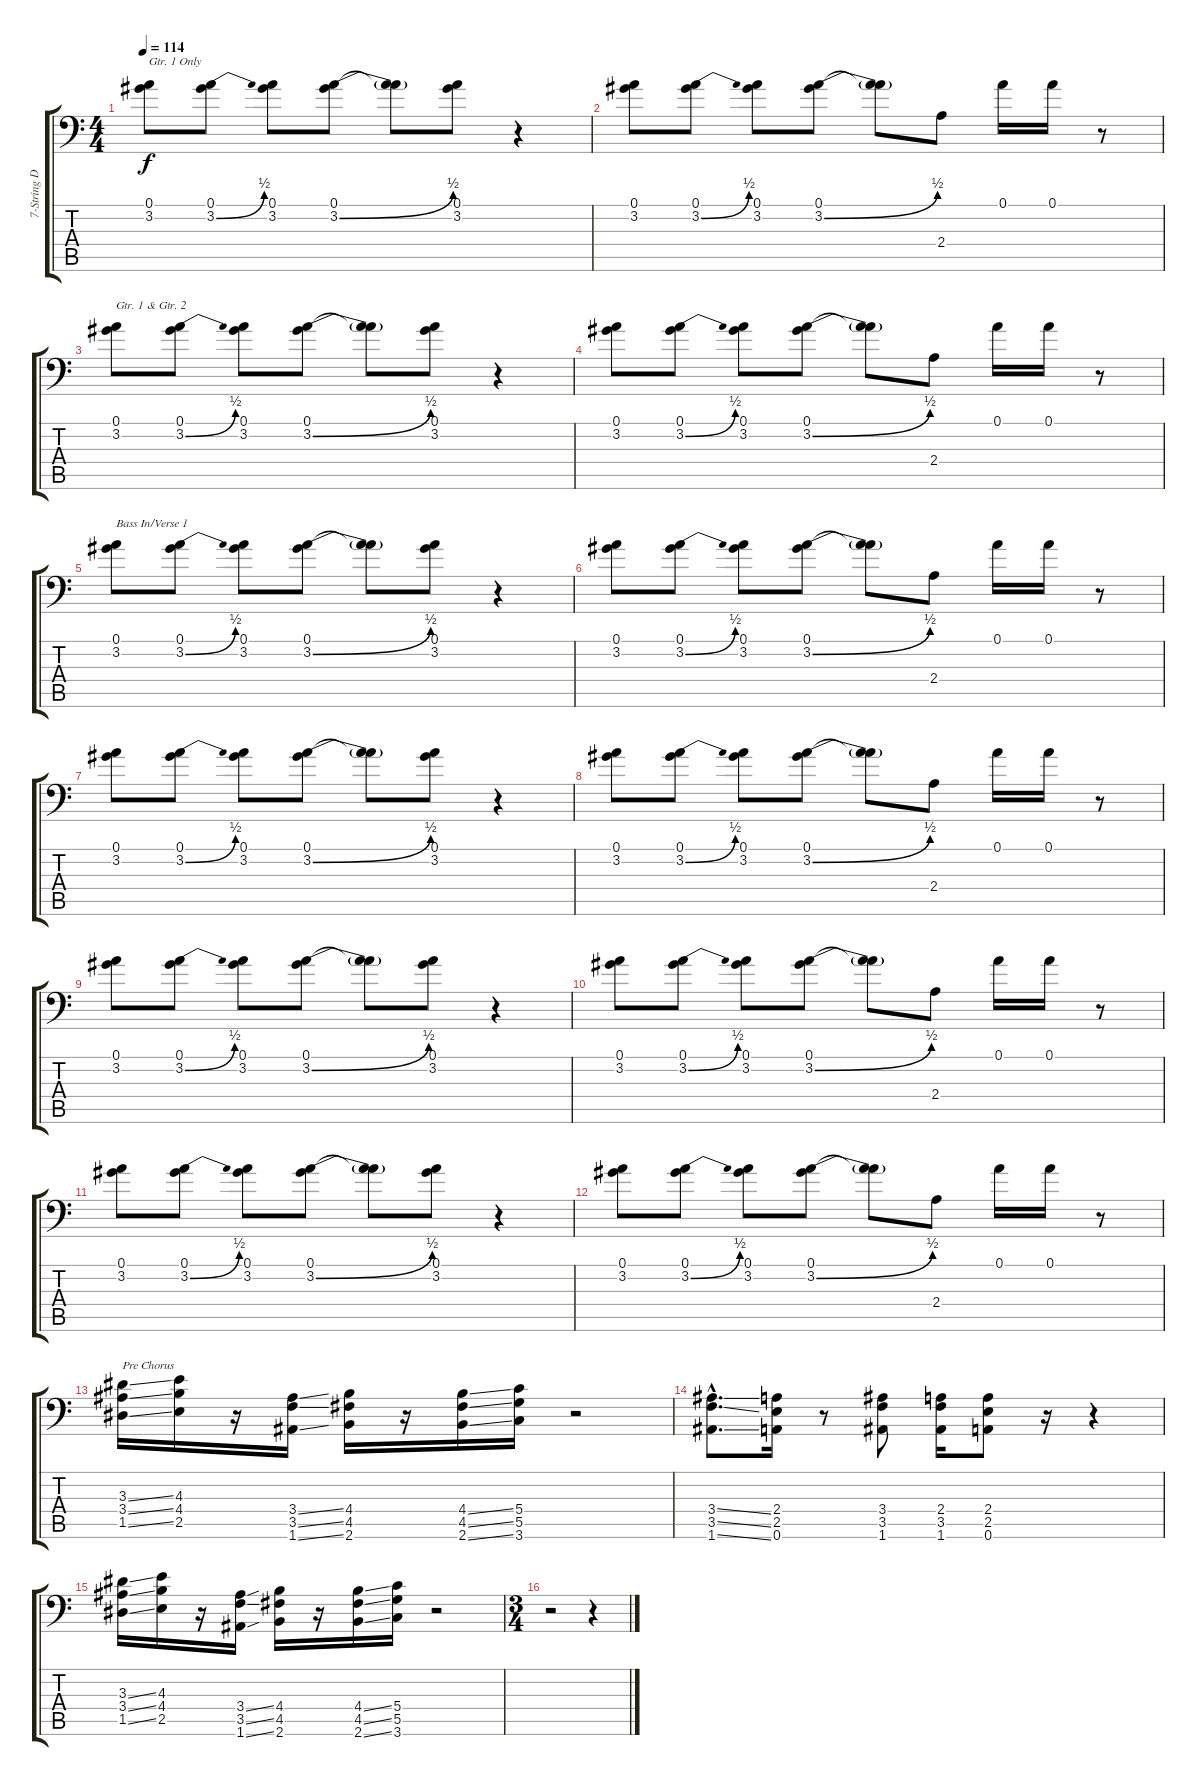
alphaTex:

\track ("7-String Dist. #1" "7-String D") {instrument distortionguitar}
\staff {score tabs}
\tuning (A3 F3 C3 G2 D2 A1) {hide}
\ts (4 4)
\tempo 114
\clef f4
\ks c
(0.1 3.2).8{txt "Gtr. 1 Only" dy f instrument distortionguitar} (0.1 3.2{be (bend 0 0 60 2)}).8 (0.1 3.2).8 (0.1 3.2{be (bend 0 0 60 2)}).8 (0.1{t} 3.2{t}).8 (0.1 3.2).8 r.4 |
(0.1 3.2).8 (0.1 3.2{be (bend 0 0 60 2)}).8 (0.1 3.2).8 (0.1 3.2{be (bend 0 0 60 2)}).8 (0.1{t} 3.2{t}).8 2.4.8 0.1.16 0.1.16 r.8 |
(0.1 3.2).8{txt "Gtr. 1 & Gtr. 2"} (0.1 3.2{be (bend 0 0 60 2)}).8 (0.1 3.2).8 (0.1 3.2{be (bend 0 0 60 2)}).8 (0.1{t} 3.2{t}).8 (0.1 3.2).8 r.4 |
(0.1 3.2).8 (0.1 3.2{be (bend 0 0 60 2)}).8 (0.1 3.2).8 (0.1 3.2{be (bend 0 0 60 2)}).8 (0.1{t} 3.2{t}).8 2.4.8 0.1.16 0.1.16 r.8 |
(0.1 3.2).8{txt "Bass In/Verse 1"} (0.1 3.2{be (bend 0 0 60 2)}).8 (0.1 3.2).8 (0.1 3.2{be (bend 0 0 60 2)}).8 (0.1{t} 3.2{t}).8 (0.1 3.2).8 r.4 |
(0.1 3.2).8 (0.1 3.2{be (bend 0 0 60 2)}).8 (0.1 3.2).8 (0.1 3.2{be (bend 0 0 60 2)}).8 (0.1{t} 3.2{t}).8 2.4.8 0.1.16 0.1.16 r.8 |
(0.1 3.2).8 (0.1 3.2{be (bend 0 0 60 2)}).8 (0.1 3.2).8 (0.1 3.2{be (bend 0 0 60 2)}).8 (0.1{t} 3.2{t}).8 (0.1 3.2).8 r.4 |
(0.1 3.2).8 (0.1 3.2{be (bend 0 0 60 2)}).8 (0.1 3.2).8 (0.1 3.2{be (bend 0 0 60 2)}).8 (0.1{t} 3.2{t}).8 2.4.8 0.1.16 0.1.16 r.8 |
(0.1 3.2).8 (0.1 3.2{be (bend 0 0 60 2)}).8 (0.1 3.2).8 (0.1 3.2{be (bend 0 0 60 2)}).8 (0.1{t} 3.2{t}).8 (0.1 3.2).8 r.4 |
(0.1 3.2).8 (0.1 3.2{be (bend 0 0 60 2)}).8 (0.1 3.2).8 (0.1 3.2{be (bend 0 0 60 2)}).8 (0.1{t} 3.2{t}).8 2.4.8 0.1.16 0.1.16 r.8 |
(0.1 3.2).8 (0.1 3.2{be (bend 0 0 60 2)}).8 (0.1 3.2).8 (0.1 3.2{be (bend 0 0 60 2)}).8 (0.1{t} 3.2{t}).8 (0.1 3.2).8 r.4 |
(0.1 3.2).8 (0.1 3.2{be (bend 0 0 60 2)}).8 (0.1 3.2).8 (0.1 3.2{be (bend 0 0 60 2)}).8 (0.1{t} 3.2{t}).8 2.4.8 0.1.16 0.1.16 r.8 |
(3.3{ss} 3.4{ss} 1.5{ss}).16{txt "Pre Chorus"} (4.3 4.4 2.5).16 r.16 (3.4{ss} 3.5{ss} 1.6{ss}).16 (4.4 4.5 2.6).16 r.16 (4.4{ss} 4.5{ss} 2.6{ss}).16 (5.4 5.5 3.6).16 r.2 |
(3.4{ss hac} 3.5{ss hac} 1.6{ss hac}).8{d} (2.4 2.5 0.6).16 r.8 (3.4 3.5 1.6).8 (2.4 3.5 1.6).16 (2.4 2.5 0.6).8 r.16 r.4 |
(3.3{ss} 3.4{ss} 1.5{ss}).16 (4.3 4.4 2.5).16 r.16 (3.4{ss} 3.5{ss} 1.6{ss}).16 (4.4 4.5 2.6).16 r.16 (4.4{ss} 4.5{ss} 2.6{ss}).16 (5.4 5.5 3.6).16 r.2 |
\ts (3 4)
r.2 r.4
